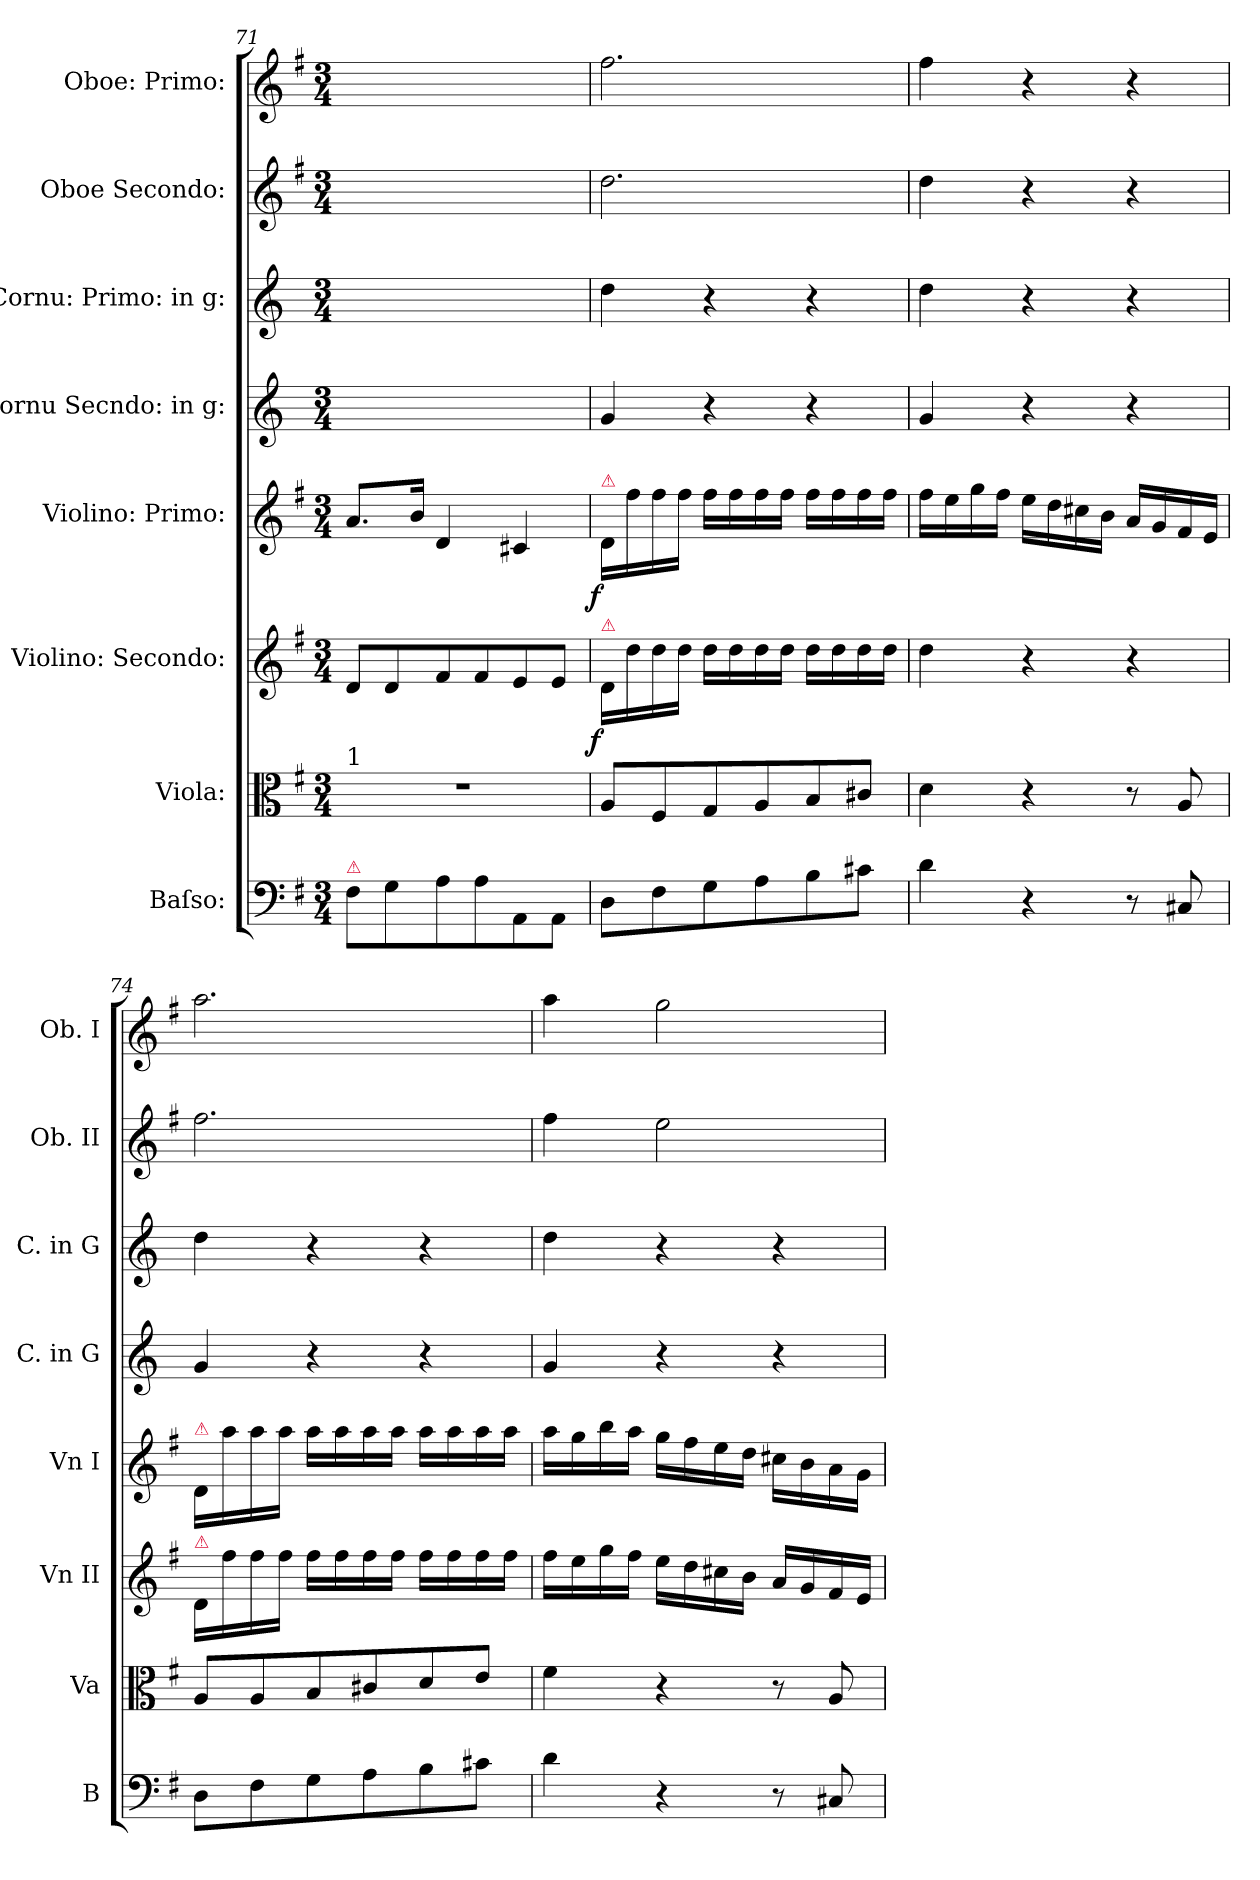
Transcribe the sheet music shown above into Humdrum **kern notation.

**kern	**kern	**kern	**dynam	**kern	**dynam	**kern	**kern	**kern	**kern
*part8	*part7	*part6	*part6	*part5	*part5	*part4	*part3	*part2	*part1
*staff8	*staff7	*staff6	*staff6	*staff5	*staff5	*staff4	*staff3	*staff2	*staff1
*I"Baſso:	*I"Viola:	*I"Violino: Secondo:	*	*I"Violino: Primo:	*	*I"Cornu Secndo: in g:	*I"Cornu: Primo: in g:	*I"Oboe Secondo:	*I"Oboe: Primo:
*I'B	*I'Va	*I'Vn II	*	*I'Vn I	*	*I'C. in G	*I'C. in G	*I'Ob. II	*I'Ob. I
*clefF4	*clefC3	*clefG2	*	*clefG2	*	*clefG2	*clefG2	*clefG2	*clefG2
*	*	*	*	*	*	*ITrd3c5	*ITrd3c5	*	*
*k[f#]	*k[f#]	*k[f#]	*	*k[f#]	*	*k[f#]	*k[f#]	*k[f#]	*k[f#]
*M3/4	*M3/4	*M3/4	*	*M3/4	*	*M3/4	*M3/4	*M3/4	*M3/4
=71	=71	=71	=71	=71	=71	=71	=71	=71	=71
!	!LO:TX:a:t=1	!	!	!	!	!	!	!	!
!LO:TX:a:color=crimson:t=⚠	!	!	!	!	!	!	!	!	!
8F#\L	2.r	8d/L	.	8.a/L	.	2.ryy	2.ryy	2.ryy	2.ryy
8G\	.	8d/	.	.	.	.	.	.	.
.	.	.	.	16b/Jk	.	.	.	.	.
8A\	.	8f#/	.	4d/	.	.	.	.	.
8A\	.	8f#/	.	.	.	.	.	.	.
8AA/	.	8e/	.	4c#X/	.	.	.	.	.
8AA/J	.	8e/J	.	.	.	.	.	.	.
=72	=72	=72	=72	=72	=72	=72	=72	=72	=72
!	!	!	!	!LO:TX:a:color=crimson:t=⚠	!	!	!	!	!
!	!	!LO:TX:a:color=crimson:t=⚠	!	!	!	!	!	!	!
!	!	!	!LO:DY:b:rj	!	!LO:DY:b:rj	!	!	!	!
8D\L	8A/L	16d/LL	f	16d/LL	f	4d/	4a\	2.dd\	2.ff#\
.	.	16dd\	.	16ff#\	.	.	.	.	.
8F#\	8F#/	16dd\	.	16ff#\	.	.	.	.	.
.	.	16dd\JJ	.	16ff#\JJ	.	.	.	.	.
8G\	8G/	16dd\LL	.	16ff#\LL	.	4r	4r	.	.
.	.	16dd\	.	16ff#\	.	.	.	.	.
8A\	8A/	16dd\	.	16ff#\	.	.	.	.	.
.	.	16dd\JJ	.	16ff#\JJ	.	.	.	.	.
8B\	8B/	16dd\LL	.	16ff#\LL	.	4r	4r	.	.
.	.	16dd\	.	16ff#\	.	.	.	.	.
8c#X\J	8c#X/J	16dd\	.	16ff#\	.	.	.	.	.
.	.	16dd\JJ	.	16ff#\JJ	.	.	.	.	.
=73	=73	=73	=73	=73	=73	=73	=73	=73	=73
4d\	4d\	4dd\	.	16ff#\LL	.	4d/	4a\	4dd\	4ff#\
.	.	.	.	16ee\	.	.	.	.	.
.	.	.	.	16gg\	.	.	.	.	.
.	.	.	.	16ff#\JJ	.	.	.	.	.
4r	4r	4r	.	16ee\LL	.	4r	4r	4r	4r
.	.	.	.	16dd\	.	.	.	.	.
.	.	.	.	16cc#X\	.	.	.	.	.
.	.	.	.	16b\JJ	.	.	.	.	.
8r	8r	4r	.	16a/LL	.	4r	4r	4r	4r
.	.	.	.	16g/	.	.	.	.	.
8C#X/	8A/	.	.	16f#/	.	.	.	.	.
.	.	.	.	16e/JJ	.	.	.	.	.
=74	=74	=74	=74	=74	=74	=74	=74	=74	=74
!	!	!	!	!LO:TX:a:color=crimson:t=⚠	!	!	!	!	!
!	!	!LO:TX:a:color=crimson:t=⚠	!	!	!	!	!	!	!
8D\L	8A/L	16d/LL	.	16d/LL	.	4d/	4a\	2.ff#\	2.aa\
.	.	16ff#\	.	16aa\	.	.	.	.	.
8F#\	8A/	16ff#\	.	16aa\	.	.	.	.	.
.	.	16ff#\JJ	.	16aa\JJ	.	.	.	.	.
8G\	8B/	16ff#\LL	.	16aa\LL	.	4r	4r	.	.
.	.	16ff#\	.	16aa\	.	.	.	.	.
8A\	8c#X/	16ff#\	.	16aa\	.	.	.	.	.
.	.	16ff#\JJ	.	16aa\JJ	.	.	.	.	.
8B\	8d/	16ff#\LL	.	16aa\LL	.	4r	4r	.	.
.	.	16ff#\	.	16aa\	.	.	.	.	.
8c#X\J	8e/J	16ff#\	.	16aa\	.	.	.	.	.
.	.	16ff#\JJ	.	16aa\JJ	.	.	.	.	.
=75	=75	=75	=75	=75	=75	=75	=75	=75	=75
4d\	4f#\	16ff#\LL	.	16aa\LL	.	4d/	4a\	4ff#\	4aa\
.	.	16ee\	.	16gg\	.	.	.	.	.
.	.	16gg\	.	16bb\	.	.	.	.	.
.	.	16ff#\JJ	.	16aa\JJ	.	.	.	.	.
4r	4r	16ee\LL	.	16gg\LL	.	4r	4r	2ee\	2gg\
.	.	16dd\	.	16ff#\	.	.	.	.	.
.	.	16cc#X\	.	16ee\	.	.	.	.	.
.	.	16b\JJ	.	16dd\JJ	.	.	.	.	.
8r	8r	16a/LL	.	16cc#X\LL	.	4r	4r	.	.
.	.	16g/	.	16b\	.	.	.	.	.
8C#X/	8A/	16f#/	.	16a\	.	.	.	.	.
.	.	16e/JJ	.	16g\JJ	.	.	.	.	.
=	=	=	=	=	=	=	=	=	=
*-	*-	*-	*-	*-	*-	*-	*-	*-	*-
